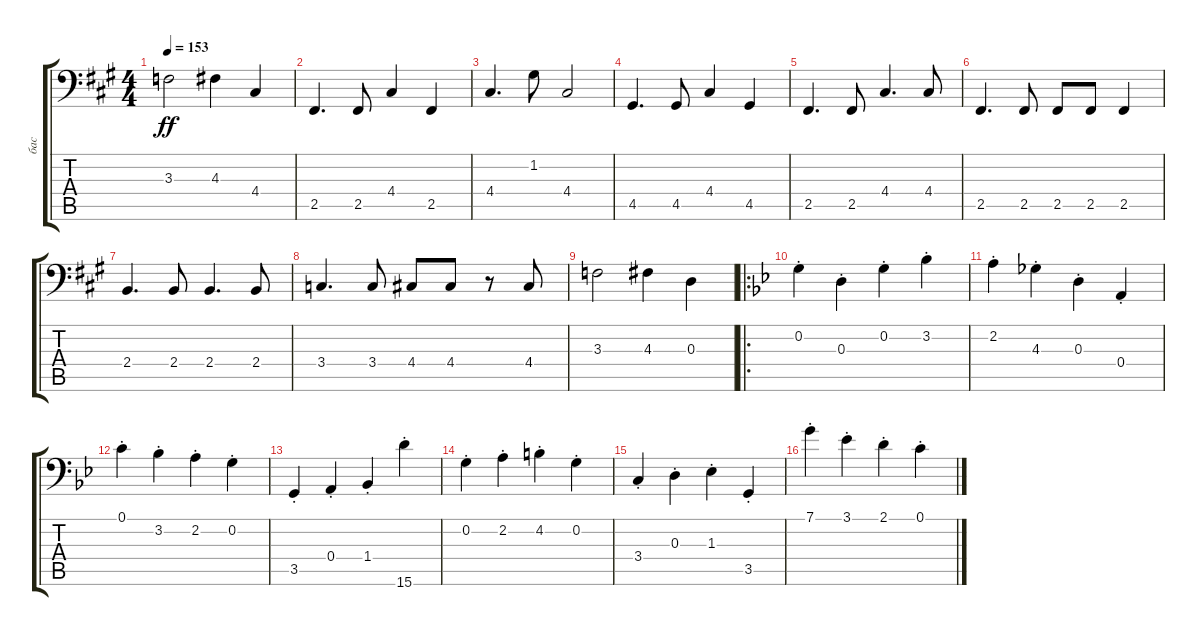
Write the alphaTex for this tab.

\track ("бас" "бас") {instrument electricbasspick}
\staff {score tabs}
\tuning (C3 G2 D2 A1 E1 B-1) {hide}
\ts (4 4)
\tempo 153
\clef f4
\ks f#minor
3.3.2{dy ff} 4.3.4 4.4.4 |
2.5.4{d} 2.5.8 4.4.4 2.5.4 |
4.4.4{d} 1.2.8 4.4.2 |
4.5.4{d} 4.5.8 4.4.4 4.5.4 |
2.5.4{d} 2.5.8 4.4.4{d} 4.4.8 |
2.5.4{d} 2.5.8 2.5.8 2.5.8{beam merge} 2.5.4 |
2.4.4{d} 2.4.8 2.4.4{d} 2.4.8 |
3.4.4{d} 3.4.8 4.4.8 4.4.8 r.8 4.4.8 |
3.3.2 4.3.4 0.3.4 |
\ro
\ks gminor
0.2{st}.4 0.3{st}.4 0.2{st}.4 3.2{st}.4 |
2.2{st}.4 4.3{st}.4 0.3{st}.4 0.4{st}.4 |
0.1{st}.4 3.2{st}.4 2.2{st}.4 0.2{st}.4 |
3.5{st}.4 0.4{st}.4 1.4{st}.4 15.6{st}.4 |
0.2{st}.4 2.2{st}.4 4.2{st}.4 0.2{st}.4 |
3.4{st}.4 0.3{st}.4 1.3{st}.4 3.5{st}.4 |
7.1{st}.4 3.1{st}.4 2.1{st}.4 0.1{st}.4
